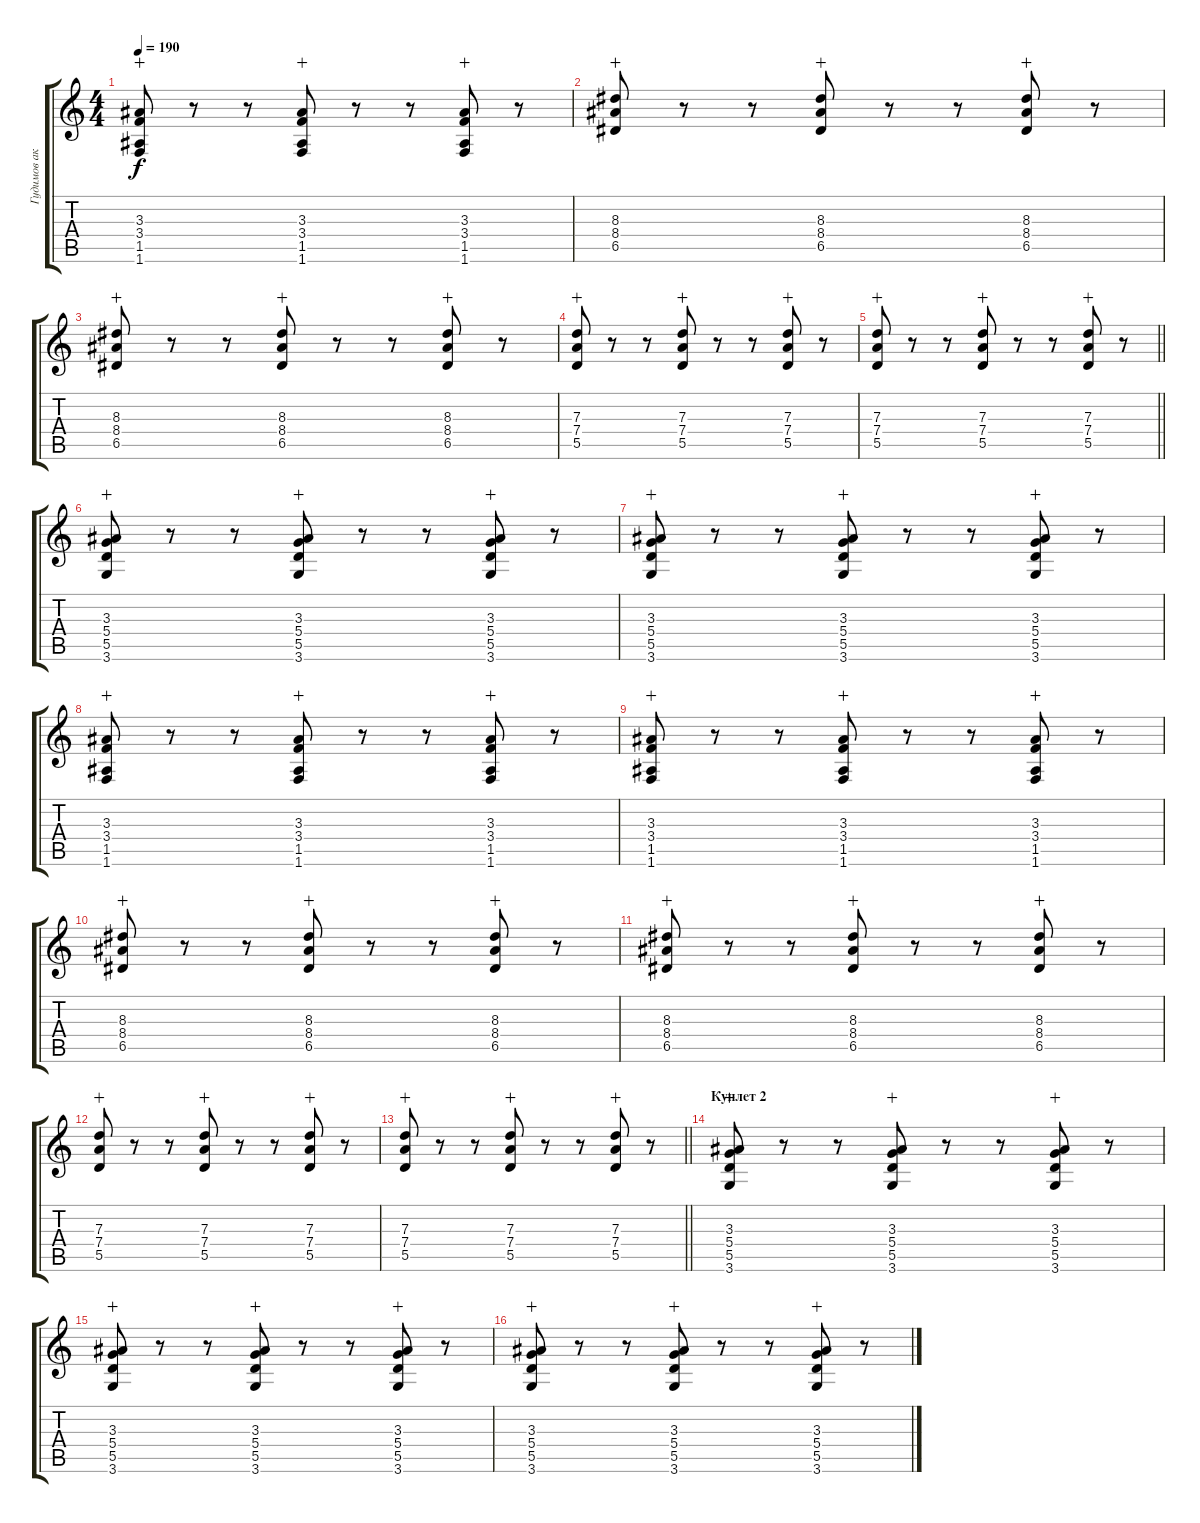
\track ("Гудимов акустика" "Гудимов ак") {instrument acousticguitarsteel}
\staff {score tabs}
\tuning (E4 B3 G3 D3 A2 E2) {hide}
\ts (4 4)
\tempo 190
\clef g2
\ks c
(3.3 3.4 1.5 1.6).8{dy f wahc} r.8 r.8 (3.3 3.4 1.5 1.6).8{wahc} r.8 r.8 (3.3 3.4 1.5 1.6).8{wahc} r.8 |
(8.3 8.4 6.5).8{wahc} r.8 r.8 (8.3 8.4 6.5).8{wahc} r.8 r.8 (8.3 8.4 6.5).8{wahc} r.8 |
(8.3 8.4 6.5).8{wahc} r.8 r.8 (8.3 8.4 6.5).8{wahc} r.8 r.8 (8.3 8.4 6.5).8{wahc} r.8 |
(7.3 7.4 5.5).8{wahc} r.8 r.8 (7.3 7.4 5.5).8{wahc} r.8 r.8 (7.3 7.4 5.5).8{wahc} r.8 |
\barLineRight lightlight
(7.3 7.4 5.5).8{wahc} r.8 r.8 (7.3 7.4 5.5).8{wahc} r.8 r.8 (7.3 7.4 5.5).8{wahc} r.8 |
(3.3 5.4 5.5 3.6).8{wahc} r.8 r.8 (3.3 5.4 5.5 3.6).8{wahc} r.8 r.8 (3.3 5.4 5.5 3.6).8{wahc} r.8 |
(3.3 5.4 5.5 3.6).8{wahc} r.8 r.8 (3.3 5.4 5.5 3.6).8{wahc} r.8 r.8 (3.3 5.4 5.5 3.6).8{wahc} r.8 |
(3.3 3.4 1.5 1.6).8{wahc} r.8 r.8 (3.3 3.4 1.5 1.6).8{wahc} r.8 r.8 (3.3 3.4 1.5 1.6).8{wahc} r.8 |
(3.3 3.4 1.5 1.6).8{wahc} r.8 r.8 (3.3 3.4 1.5 1.6).8{wahc} r.8 r.8 (3.3 3.4 1.5 1.6).8{wahc} r.8 |
(8.3 8.4 6.5).8{wahc} r.8 r.8 (8.3 8.4 6.5).8{wahc} r.8 r.8 (8.3 8.4 6.5).8{wahc} r.8 |
(8.3 8.4 6.5).8{wahc} r.8 r.8 (8.3 8.4 6.5).8{wahc} r.8 r.8 (8.3 8.4 6.5).8{wahc} r.8 |
(7.3 7.4 5.5).8{wahc} r.8 r.8 (7.3 7.4 5.5).8{wahc} r.8 r.8 (7.3 7.4 5.5).8{wahc} r.8 |
\barLineRight lightlight
(7.3 7.4 5.5).8{wahc} r.8 r.8 (7.3 7.4 5.5).8{wahc} r.8 r.8 (7.3 7.4 5.5).8{wahc} r.8 |
\section ("" "Куплет 2")
(3.3 5.4 5.5 3.6).8{wahc} r.8 r.8 (3.3 5.4 5.5 3.6).8{wahc} r.8 r.8 (3.3 5.4 5.5 3.6).8{wahc} r.8 |
(3.3 5.4 5.5 3.6).8{wahc} r.8 r.8 (3.3 5.4 5.5 3.6).8{wahc} r.8 r.8 (3.3 5.4 5.5 3.6).8{wahc} r.8 |
(3.3 5.4 5.5 3.6).8{wahc} r.8 r.8 (3.3 5.4 5.5 3.6).8{wahc} r.8 r.8 (3.3 5.4 5.5 3.6).8{wahc} r.8
